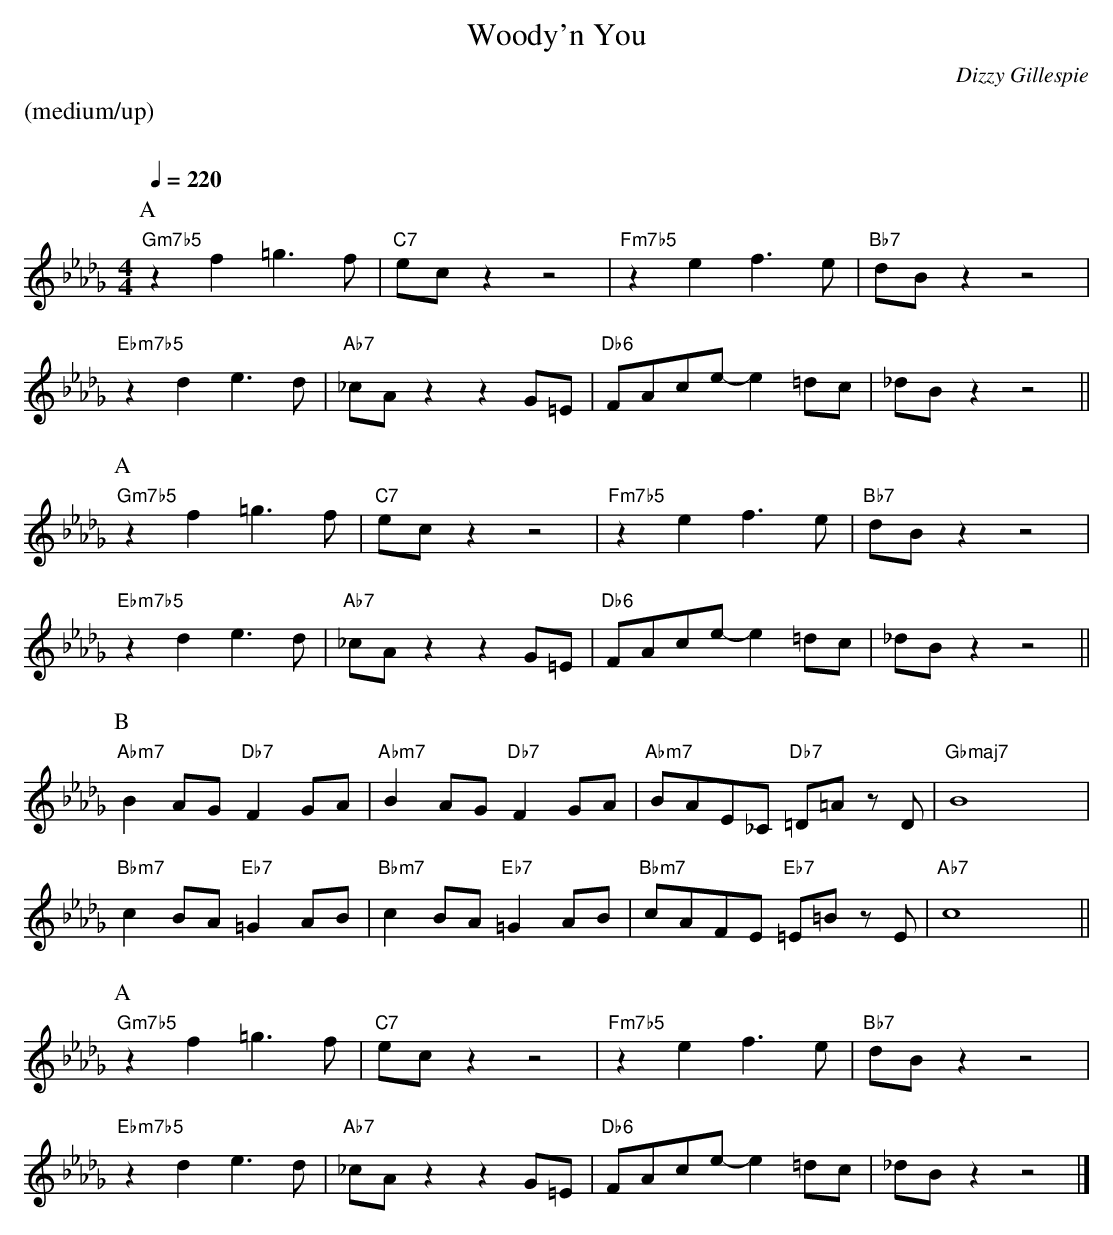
X:1
T: Woody'n You
M:4/4
L:1/8
C:Dizzy Gillespie
Q:1/4=220
%%staves (chords melody)
K:Db
%%text (medium/up)
%%vskip 20
P: A
V:chords
"Gm7b5"x4 x4 | "C7"x4 x4 | "Fm7b5"x4 x4 | "Bb7"x4 x4 |
"Ebm7b5"x4 x4 | "Ab7"x4 x4 | "Db6"x4 x4 | x4 x4 ||
V:melody
z2f2 =g3f | ecz2 z4 | z2e2 f3e | dBz2 z4 |
z2d2 e3d | _cAz2 z2G=E | FAce- e2=dc | _dBz2 z4 ||
P: A
V:chords
"Gm7b5"x4 x4 | "C7"x4 x4 | "Fm7b5"x4 x4 | "Bb7"x4 x4 |
"Ebm7b5"x4 x4 | "Ab7"x4 x4 | "Db6"x4 x4 | x4 x4 ||
V:melody
z2f2 =g3f | ecz2 z4 | z2e2 f3e | dBz2 z4 |
z2d2 e3d | _cAz2 z2G=E | FAce- e2=dc | _dBz2 z4 ||
P: B
V:chords
"Abm7"x4 "Db7"x4 | "Abm7"x4 "Db7"x4 | "Abm7"x4 "Db7"x4 | "Gbmaj7"x4 x4 |
"Bbm7"x4 "Eb7"x4 | "Bbm7"x4 "Eb7"x4 | "Bbm7"x4 "Eb7"x4 | "Ab7"x4 x4 ||
V:melody
B2AG F2GA | B2AG F2GA | BAE_C =D=A zD | B8 |
c2BA =G2AB | c2BA =G2AB | cAFE =E=B zE | c8 ||
P: A
V:chords
"Gm7b5"x4 x4 | "C7"x4 x4 | "Fm7b5"x4 x4 | "Bb7"x4 x4 |
"Ebm7b5"x4 x4 | "Ab7"x4 x4 | "Db6"x4 x4 | x4 x4 |]
V:melody
z2f2 =g3f | ecz2 z4 | z2e2 f3e | dBz2 z4 |
z2d2 e3d | _cAz2 z2G=E | FAce- e2=dc | _dBz2 z4 |]
